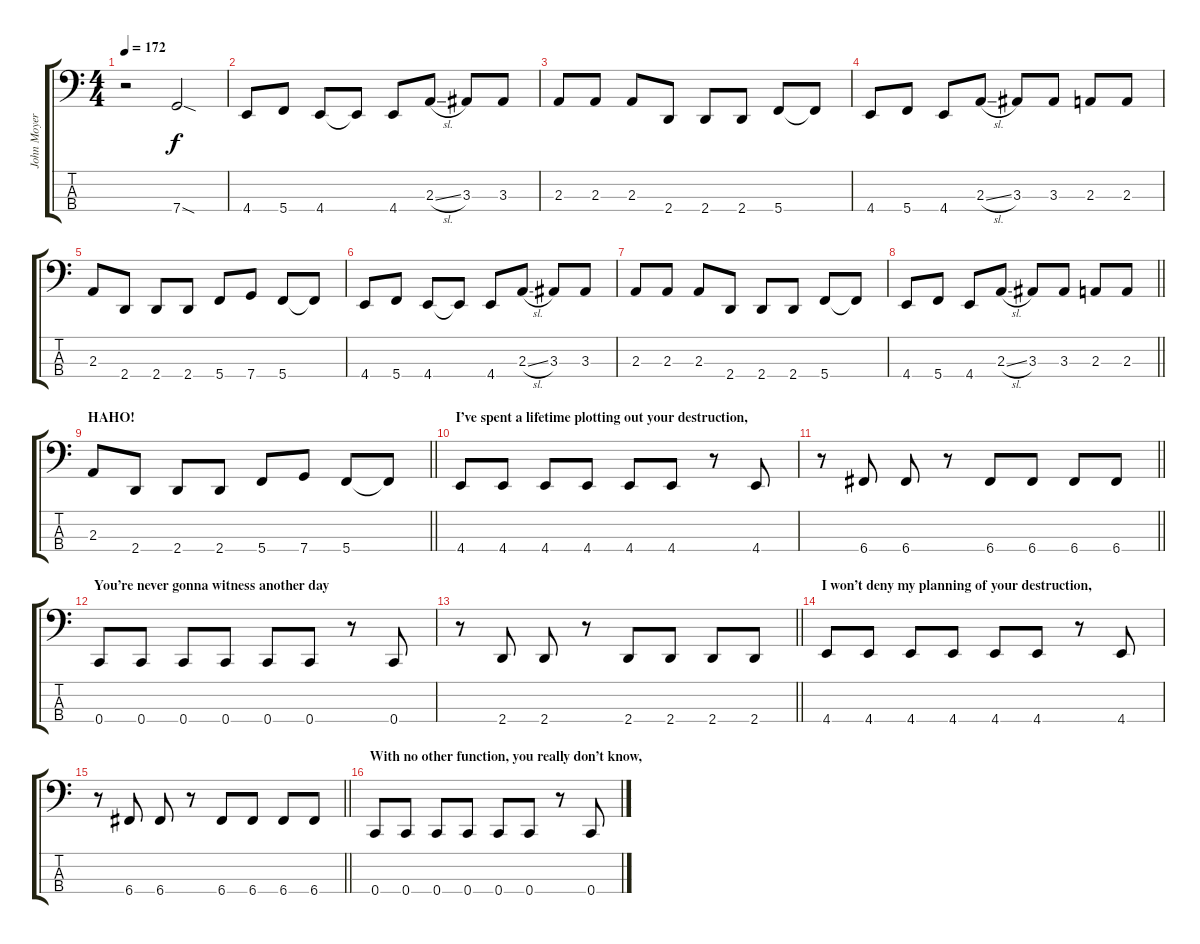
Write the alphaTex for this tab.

\track ("John Moyer - Bass" "John Moyer") {instrument electricbassfinger}
\staff {score tabs}
\tuning (F2 C2 G1 C1) {hide}
\ts (4 4)
\tempo 172
\clef f4
\ks c
r.2{dy f} 7.4{sod}.2 |
4.4.8 5.4.8 4.4.8 4.4{t}.8 4.4.8 2.3{sl}.8 3.3.8 3.3.8 |
2.3.8 2.3.8 2.3.8 2.4.8 2.4.8 2.4.8 5.4.8 5.4{t}.8 |
4.4.8 5.4.8 4.4.8 2.3{sl}.8 3.3.8 3.3.8 2.3.8 2.3.8 |
2.3.8 2.4.8 2.4.8 2.4.8 5.4.8 7.4.8 5.4.8 5.4{t}.8 |
4.4.8 5.4.8 4.4.8 4.4{t}.8 4.4.8 2.3{sl}.8 3.3.8 3.3.8 |
2.3.8 2.3.8 2.3.8 2.4.8 2.4.8 2.4.8 5.4.8 5.4{t}.8 |
\barLineRight lightlight
4.4.8 5.4.8 4.4.8 2.3{sl}.8 3.3.8 3.3.8 2.3.8 2.3.8 |
\section ("" "HAHO!")
\barLineRight lightlight
2.3.8 2.4.8 2.4.8 2.4.8 5.4.8 7.4.8 5.4.8 5.4{t}.8 |
\section ("" "I’ve spent a lifetime plotting out your destruction,")
4.4.8 4.4.8 4.4.8 4.4.8 4.4.8 4.4.8 r.8 4.4.8 |
\barLineRight lightlight
r.8 6.4.8 6.4.8 r.8 6.4.8 6.4.8 6.4.8 6.4.8 |
\section ("" "You’re never gonna witness another day")
0.4.8 0.4.8 0.4.8 0.4.8 0.4.8 0.4.8 r.8 0.4.8 |
\barLineRight lightlight
r.8 2.4.8 2.4.8 r.8 2.4.8 2.4.8 2.4.8 2.4.8 |
\section ("" "I won’t deny my planning of your destruction,")
4.4.8 4.4.8 4.4.8 4.4.8 4.4.8 4.4.8 r.8 4.4.8 |
\barLineRight lightlight
r.8 6.4.8 6.4.8 r.8 6.4.8 6.4.8 6.4.8 6.4.8 |
\section ("" "With no other function, you really don’t know,")
0.4.8 0.4.8 0.4.8 0.4.8 0.4.8 0.4.8 r.8 0.4.8
